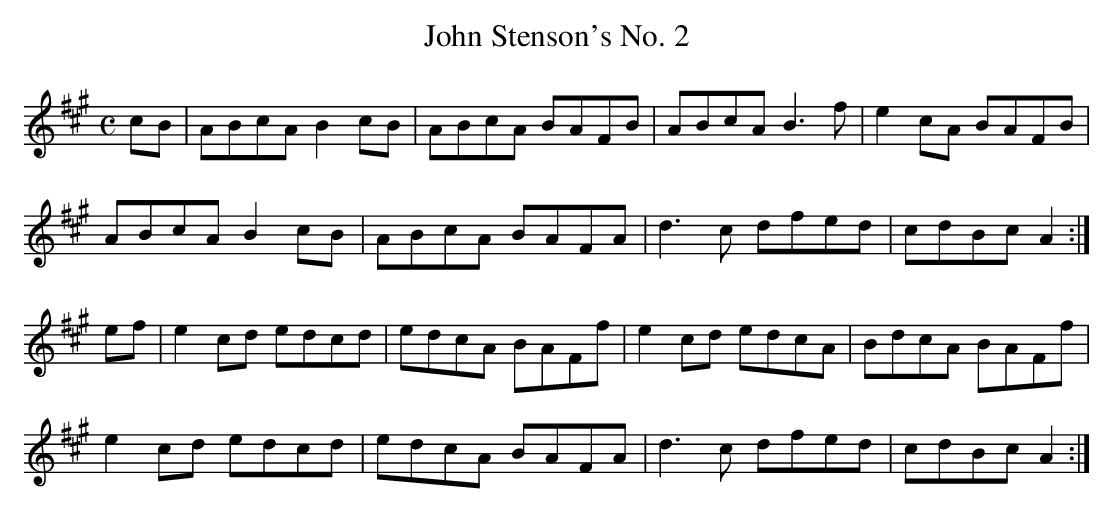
X:1
T:John Stenson's No. 2
M:C
L:1/8
K:A Major
cB|ABcA B2cB|ABcA BAFB|ABcA B3f|e2cA BAFB|!
ABcA B2cB|ABcA BAFA|d3c dfed|cdBc A2:|!
ef|e2cd edcd|edcA BAFf|e2cd edcA|BdcA BAFf|!
e2cd edcd|edcA BAFA|d3c dfed|cdBc A2:|!
